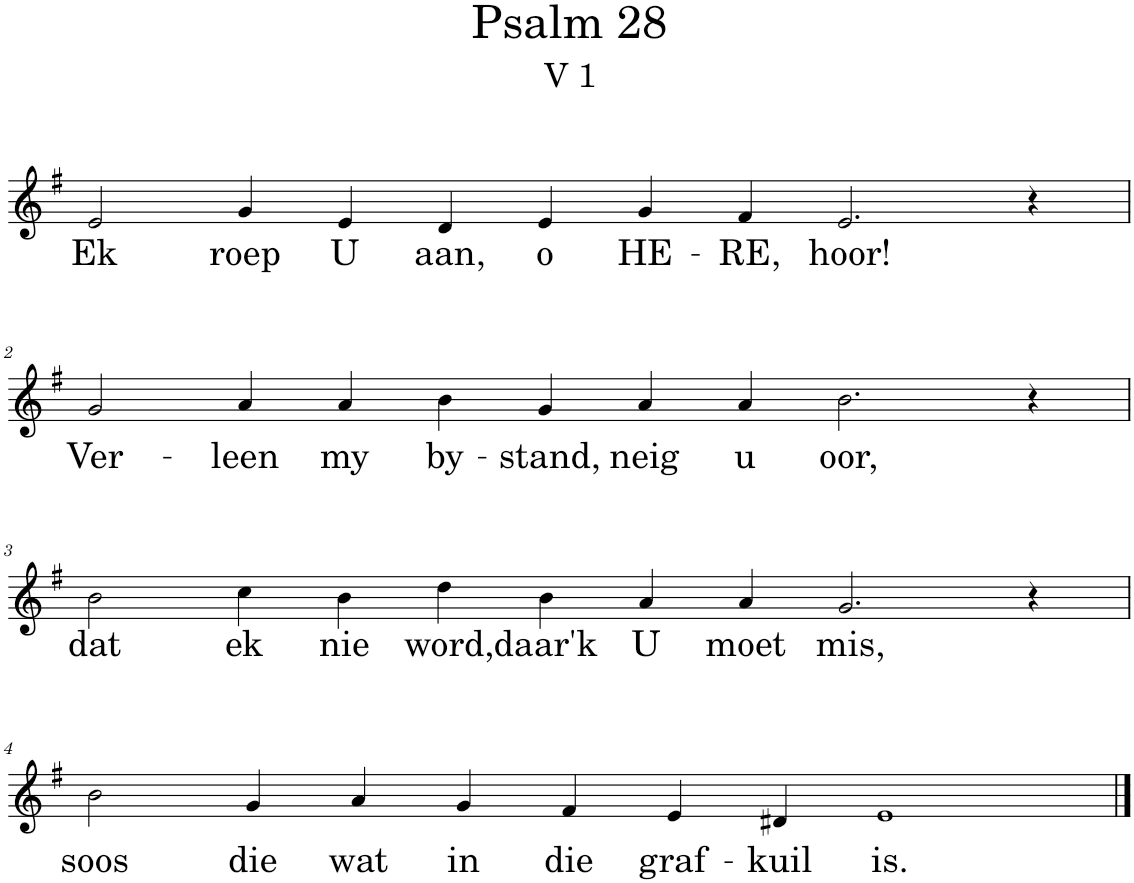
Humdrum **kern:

**kern	**text
*part1	*part1
*staff1	*staff1
*I"Pipe Organ	*
*I'Org.	*
*clefG2	*
*k[f#]	*
*M12/4	*
=1	=1
!	!LO:LY:b
2e/	Ek
!	!LO:LY:b
4g/	roep
!	!LO:LY:b
4e/	U
!	!LO:LY:b
4d/	aan,
!	!LO:LY:b
4e/	o
!	!LO:LY:b
4g/	HE-
!	!LO:LY:b
4f#/	-RE,
!	!LO:LY:b
2.e/	hoor!
4r	.
!!LO:LB:g=z
=2	=2
!	!LO:LY:b
2g/	Ver-
!	!LO:LY:b
4a/	-leen
!	!LO:LY:b
4a/	my
!	!LO:LY:b
4b\	by-
!	!LO:LY:b
4g/	-stand,
!	!LO:LY:b
4a/	neig
!	!LO:LY:b
4a/	u
!	!LO:LY:b
2.b\	oor,
4r	.
!!LO:LB:g=z
=3	=3
!	!LO:LY:b
2b\	dat
!	!LO:LY:b
4cc\	ek
!	!LO:LY:b
4b\	nie
!	!LO:LY:b
4dd\	word,
!	!LO:LY:b
4b\	daar'k
!	!LO:LY:b
4a/	U
!	!LO:LY:b
4a/	moet
!	!LO:LY:b
2.g/	mis,
4r	.
!!LO:LB:g=z
=4	=4
!	!LO:LY:b
2b\	soos
!	!LO:LY:b
4g/	die
!	!LO:LY:b
4a/	wat
!	!LO:LY:b
4g/	in
!	!LO:LY:b
4f#/	die
!	!LO:LY:b
4e/	graf-
!	!LO:LY:b
4d#X/	-kuil
!	!LO:LY:b
1e	is.
==	==
*-	*-
